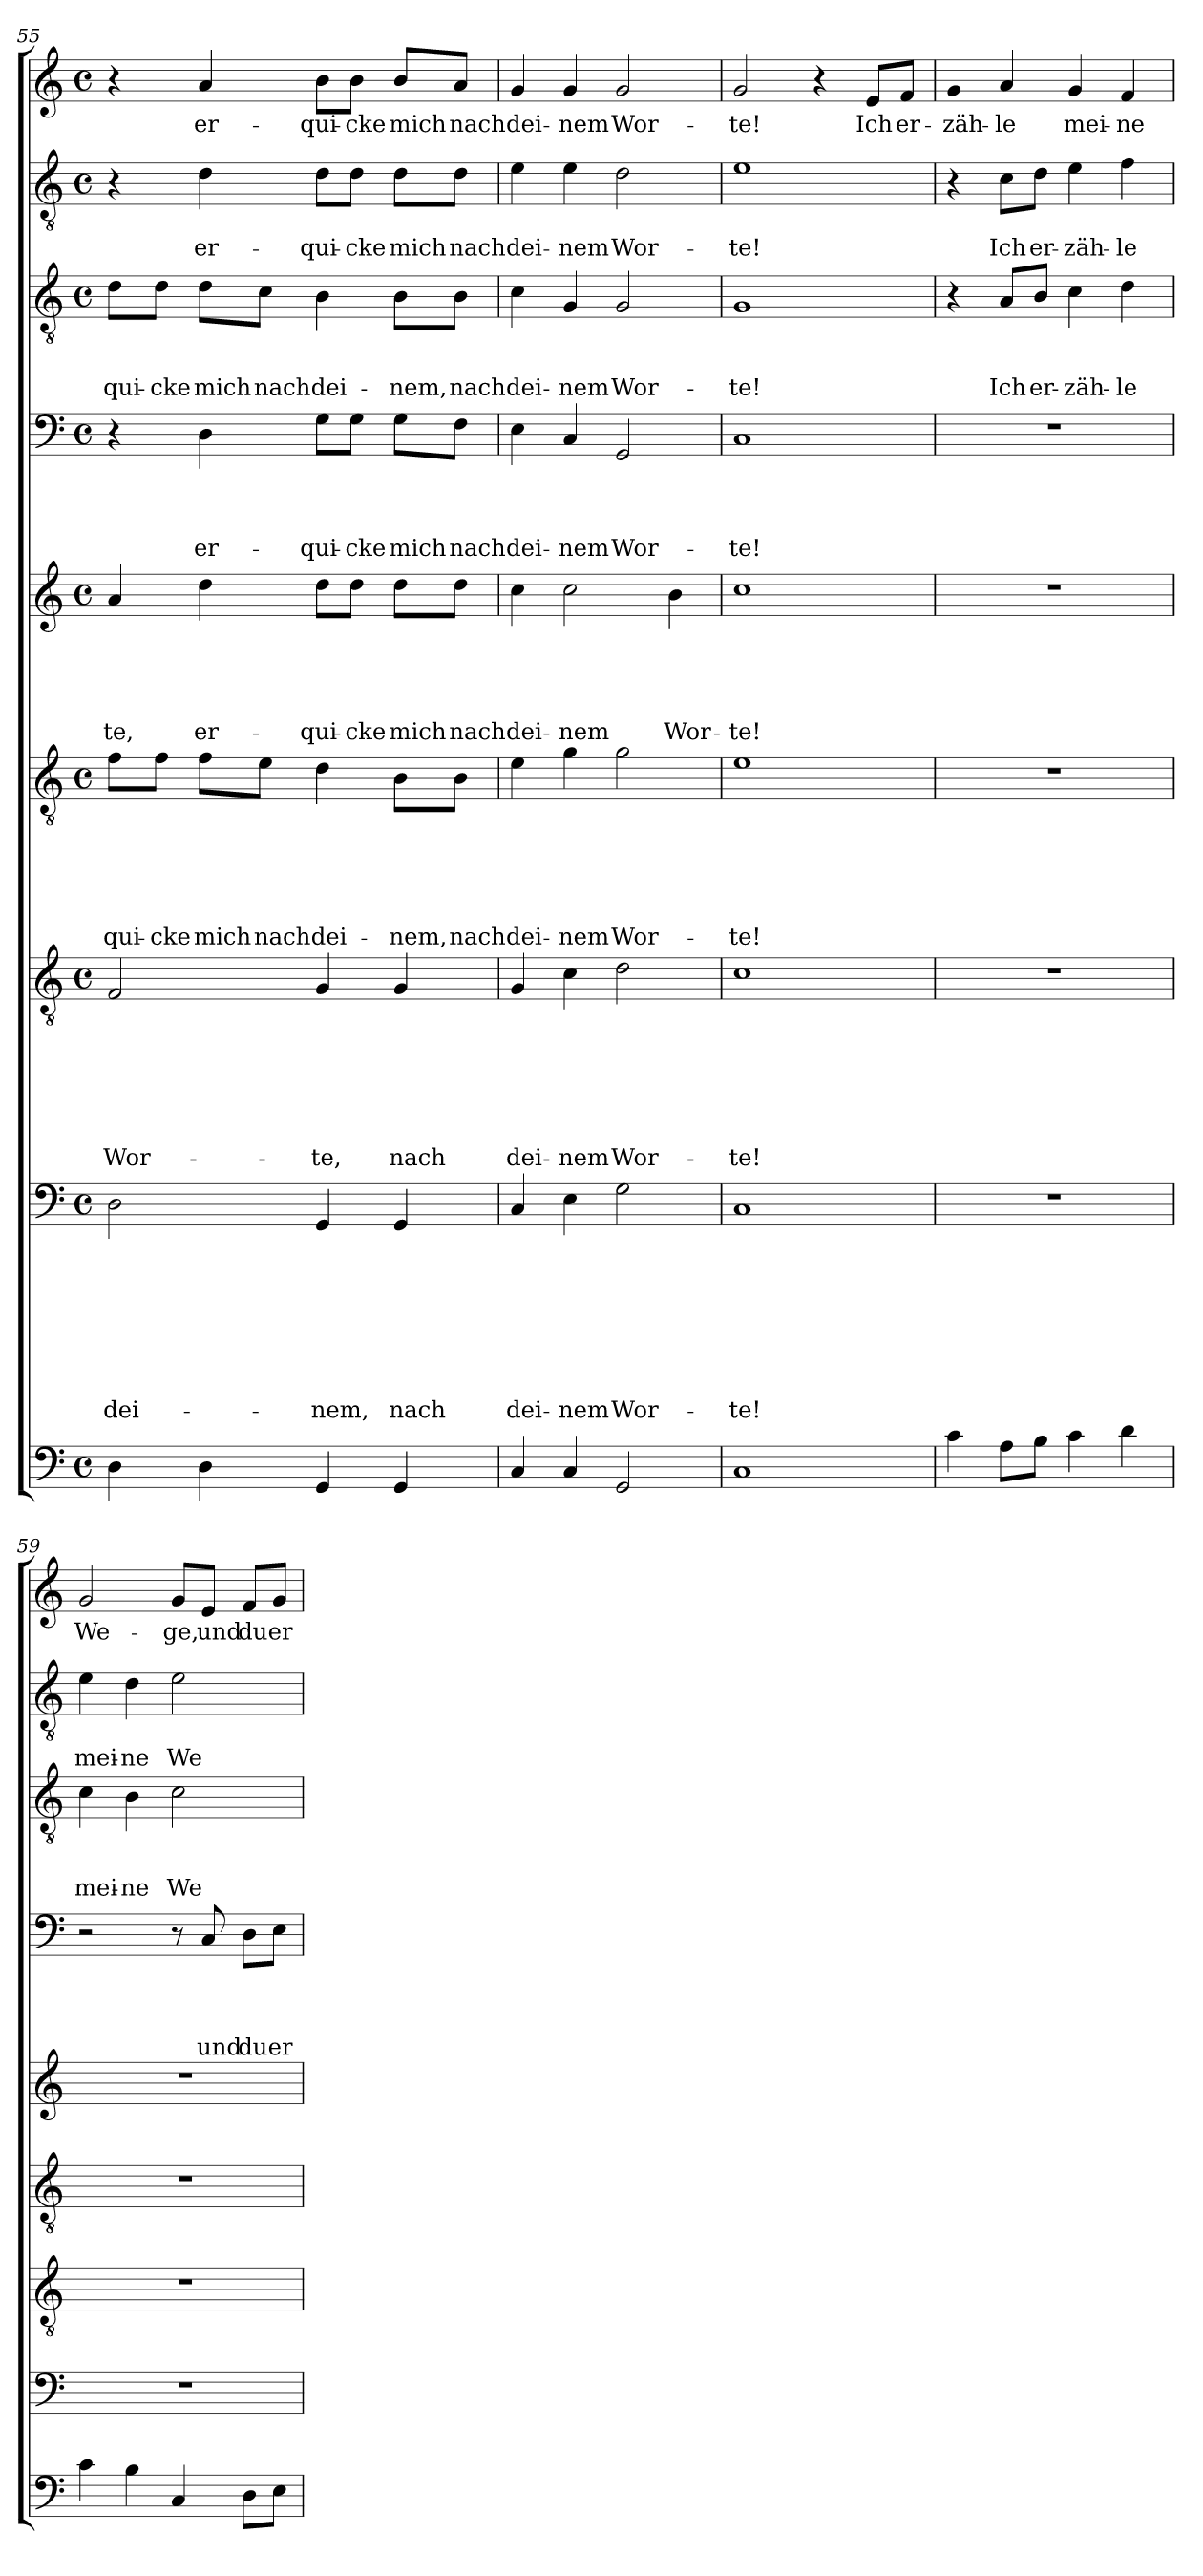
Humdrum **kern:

**kern	**kern	**text	**text	**text	**text	**text	**text	**text	**text	**kern	**text	**text	**text	**text	**text	**text	**text	**kern	**text	**text	**text	**text	**text	**text	**kern	**text	**text	**text	**text	**text	**kern	**text	**text	**text	**text	**kern	**text	**text	**text	**kern	**text	**text	**kern	**text
*part9	*part8	*part8	*part8	*part8	*part8	*part8	*part8	*part8	*part8	*part7	*part7	*part7	*part7	*part7	*part7	*part7	*part7	*part6	*part6	*part6	*part6	*part6	*part6	*part6	*part5	*part5	*part5	*part5	*part5	*part5	*part4	*part4	*part4	*part4	*part4	*part3	*part3	*part3	*part3	*part2	*part2	*part2	*part1	*part1
*staff9	*staff8	*staff8	*staff8	*staff8	*staff8	*staff8	*staff8	*staff8	*staff8	*staff7	*staff7	*staff7	*staff7	*staff7	*staff7	*staff7	*staff7	*staff6	*staff6	*staff6	*staff6	*staff6	*staff6	*staff6	*staff5	*staff5	*staff5	*staff5	*staff5	*staff5	*staff4	*staff4	*staff4	*staff4	*staff4	*staff3	*staff3	*staff3	*staff3	*staff2	*staff2	*staff2	*staff1	*staff1
!!LO:LB:g=z
*clefF4	*clefF4	*	*	*	*	*	*	*	*	*clefGv2	*	*	*	*	*	*	*	*clefGv2	*	*	*	*	*	*	*clefG2	*	*	*	*	*	*clefF4	*	*	*	*	*clefGv2	*	*	*	*clefGv2	*	*	*clefG2	*
*k[]	*k[]	*	*	*	*	*	*	*	*	*k[]	*	*	*	*	*	*	*	*k[]	*	*	*	*	*	*	*k[]	*	*	*	*	*	*k[]	*	*	*	*	*k[]	*	*	*	*k[]	*	*	*k[]	*
*C:	*C:	*	*	*	*	*	*	*	*	*C:	*	*	*	*	*	*	*	*C:	*	*	*	*	*	*	*C:	*	*	*	*	*	*C:	*	*	*	*	*C:	*	*	*	*C:	*	*	*C:	*
*M4/4	*M4/4	*	*	*	*	*	*	*	*	*M4/4	*	*	*	*	*	*	*	*M4/4	*	*	*	*	*	*	*M4/4	*	*	*	*	*	*M4/4	*	*	*	*	*M4/4	*	*	*	*M4/4	*	*	*M4/4	*
*met(c)	*met(c)	*	*	*	*	*	*	*	*	*met(c)	*	*	*	*	*	*	*	*met(c)	*	*	*	*	*	*	*met(c)	*	*	*	*	*	*met(c)	*	*	*	*	*met(c)	*	*	*	*met(c)	*	*	*met(c)	*
=55	=55	=55	=55	=55	=55	=55	=55	=55	=55	=55	=55	=55	=55	=55	=55	=55	=55	=55	=55	=55	=55	=55	=55	=55	=55	=55	=55	=55	=55	=55	=55	=55	=55	=55	=55	=55	=55	=55	=55	=55	=55	=55	=55	=55
!	!	!	!	!	!	!	!	!	!LO:LY:b	!	!	!	!	!	!	!	!LO:LY:b	!	!	!	!	!	!	!LO:LY:b	!	!	!	!	!	!LO:LY:b	!	!	!	!	!	!	!	!	!LO:LY:b	!	!	!	!	!
4D\	2D\	.	.	.	.	.	.	.	dei-	2F/	.	.	.	.	.	.	Wor-	8f\L	.	.	.	.	.	-qui-	4a/	.	.	.	.	-te,	4r	.	.	.	.	8d\L	.	.	-qui-	4r	.	.	4r	.
!	!	!	!	!	!	!	!	!	!	!	!	!	!	!	!	!	!	!	!	!	!	!	!	!LO:LY:b	!	!	!	!	!	!	!	!	!	!	!	!	!	!	!LO:LY:b	!	!	!	!	!
.	.	.	.	.	.	.	.	.	.	.	.	.	.	.	.	.	.	8f\J	.	.	.	.	.	-cke	.	.	.	.	.	.	.	.	.	.	.	8d\J	.	.	-cke	.	.	.	.	.
!	!	!	!	!	!	!	!	!	!	!	!	!	!	!	!	!	!	!	!	!	!	!	!	!LO:LY:b	!	!	!	!	!	!LO:LY:b	!	!	!	!	!LO:LY:b	!	!	!	!LO:LY:b	!	!	!LO:LY:b	!	!LO:LY:b
4D\	.	.	.	.	.	.	.	.	.	.	.	.	.	.	.	.	.	8f\L	.	.	.	.	.	mich	4dd\	.	.	.	.	er-	4D\	.	.	.	er-	8d\L	.	.	mich	4d\	.	er-	4a/	er-
!	!	!	!	!	!	!	!	!	!	!	!	!	!	!	!	!	!	!	!	!	!	!	!	!LO:LY:b	!	!	!	!	!	!	!	!	!	!	!	!	!	!	!LO:LY:b	!	!	!	!	!
.	.	.	.	.	.	.	.	.	.	.	.	.	.	.	.	.	.	8e\J	.	.	.	.	.	nach	.	.	.	.	.	.	.	.	.	.	.	8c\J	.	.	nach	.	.	.	.	.
!	!	!	!	!	!	!	!	!	!LO:LY:b	!	!	!	!	!	!	!	!LO:LY:b	!	!	!	!	!	!	!LO:LY:b	!	!	!	!	!	!LO:LY:b	!	!	!	!	!LO:LY:b	!	!	!	!LO:LY:b	!	!	!LO:LY:b	!	!LO:LY:b
4GG/	4GG/	.	.	.	.	.	.	.	-nem,	4G/	.	.	.	.	.	.	-te,	4d\	.	.	.	.	.	dei-	8dd\L	.	.	.	.	-qui-	8G\L	.	.	.	-qui-	4B\	.	.	dei-	8d\L	.	-qui-	8b\L	-qui-
!	!	!	!	!	!	!	!	!	!	!	!	!	!	!	!	!	!	!	!	!	!	!	!	!	!	!	!	!	!	!LO:LY:b	!	!	!	!	!LO:LY:b	!	!	!	!	!	!	!LO:LY:b	!	!LO:LY:b
.	.	.	.	.	.	.	.	.	.	.	.	.	.	.	.	.	.	.	.	.	.	.	.	.	8dd\J	.	.	.	.	-cke	8G\J	.	.	.	-cke	.	.	.	.	8d\J	.	-cke	8b\J	-cke
!	!	!	!	!	!	!	!	!	!LO:LY:b	!	!	!	!	!	!	!	!LO:LY:b	!	!	!	!	!	!	!LO:LY:b	!	!	!	!	!	!LO:LY:b	!	!	!	!	!LO:LY:b	!	!	!	!LO:LY:b	!	!	!LO:LY:b	!	!LO:LY:b
4GG/	4GG/	.	.	.	.	.	.	.	nach	4G/	.	.	.	.	.	.	nach	8B\L	.	.	.	.	.	-nem,	8dd\L	.	.	.	.	mich	8G\L	.	.	.	mich	8B\L	.	.	-nem,	8d\L	.	mich	8b/L	mich
!	!	!	!	!	!	!	!	!	!	!	!	!	!	!	!	!	!	!	!	!	!	!	!	!LO:LY:b	!	!	!	!	!	!LO:LY:b	!	!	!	!	!LO:LY:b	!	!	!	!LO:LY:b	!	!	!LO:LY:b	!	!LO:LY:b
.	.	.	.	.	.	.	.	.	.	.	.	.	.	.	.	.	.	8B\J	.	.	.	.	.	nach	8dd\J	.	.	.	.	nach	8F\J	.	.	.	nach	8B\J	.	.	nach	8d\J	.	nach	8a/J	nach
=56	=56	=56	=56	=56	=56	=56	=56	=56	=56	=56	=56	=56	=56	=56	=56	=56	=56	=56	=56	=56	=56	=56	=56	=56	=56	=56	=56	=56	=56	=56	=56	=56	=56	=56	=56	=56	=56	=56	=56	=56	=56	=56	=56	=56
!	!	!	!	!	!	!	!	!	!LO:LY:b	!	!	!	!	!	!	!	!LO:LY:b	!	!	!	!	!	!	!LO:LY:b	!	!	!	!	!	!LO:LY:b	!	!	!	!	!LO:LY:b	!	!	!	!LO:LY:b	!	!	!LO:LY:b	!	!LO:LY:b
4C/	4C/	.	.	.	.	.	.	.	dei-	4G/	.	.	.	.	.	.	dei-	4e\	.	.	.	.	.	dei-	4cc\	.	.	.	.	dei-	4E\	.	.	.	dei-	4c\	.	.	dei-	4e\	.	dei-	4g/	dei-
!	!	!	!	!	!	!	!	!	!LO:LY:b	!	!	!	!	!	!	!	!LO:LY:b	!	!	!	!	!	!	!LO:LY:b	!	!	!	!	!	!LO:LY:b	!	!	!	!	!LO:LY:b	!	!	!	!LO:LY:b	!	!	!LO:LY:b	!	!LO:LY:b
4C/	4E\	.	.	.	.	.	.	.	-nem	4c\	.	.	.	.	.	.	-nem	4g\	.	.	.	.	.	-nem	2cc\	.	.	.	.	-nem	4C/	.	.	.	-nem	4G/	.	.	-nem	4e\	.	-nem	4g/	-nem
!	!	!	!	!	!	!	!	!	!LO:LY:b	!	!	!	!	!	!	!	!LO:LY:b	!	!	!	!	!	!	!LO:LY:b	!	!	!	!	!	!	!	!	!	!	!LO:LY:b	!	!	!	!LO:LY:b	!	!	!LO:LY:b	!	!LO:LY:b
2GG/	2G\	.	.	.	.	.	.	.	Wor-	2d\	.	.	.	.	.	.	Wor-	2g\	.	.	.	.	.	Wor-	.	.	.	.	.	.	2GG/	.	.	.	Wor-	2G/	.	.	Wor-	2d\	.	Wor-	2g/	Wor-
!	!	!	!	!	!	!	!	!	!	!	!	!	!	!	!	!	!	!	!	!	!	!	!	!	!	!	!	!	!	!LO:LY:b	!	!	!	!	!	!	!	!	!	!	!	!	!	!
.	.	.	.	.	.	.	.	.	.	.	.	.	.	.	.	.	.	.	.	.	.	.	.	.	4b\	.	.	.	.	Wor-	.	.	.	.	.	.	.	.	.	.	.	.	.	.
=57	=57	=57	=57	=57	=57	=57	=57	=57	=57	=57	=57	=57	=57	=57	=57	=57	=57	=57	=57	=57	=57	=57	=57	=57	=57	=57	=57	=57	=57	=57	=57	=57	=57	=57	=57	=57	=57	=57	=57	=57	=57	=57	=57	=57
!	!	!	!	!	!	!	!	!	!LO:LY:b	!	!	!	!	!	!	!	!LO:LY:b	!	!	!	!	!	!	!LO:LY:b	!	!	!	!	!	!LO:LY:b	!	!	!	!	!LO:LY:b	!	!	!	!LO:LY:b	!	!	!LO:LY:b	!	!LO:LY:b
1C	1C	.	.	.	.	.	.	.	-te!	1c	.	.	.	.	.	.	-te!	1e	.	.	.	.	.	-te!	1cc	.	.	.	.	-te!	1C	.	.	.	-te!	1G	.	.	-te!	1e	.	-te!	2g/	-te!
.	.	.	.	.	.	.	.	.	.	.	.	.	.	.	.	.	.	.	.	.	.	.	.	.	.	.	.	.	.	.	.	.	.	.	.	.	.	.	.	.	.	.	4r	.
!	!	!	!	!	!	!	!	!	!	!	!	!	!	!	!	!	!	!	!	!	!	!	!	!	!	!	!	!	!	!	!	!	!	!	!	!	!	!	!	!	!	!	!	!LO:LY:b
.	.	.	.	.	.	.	.	.	.	.	.	.	.	.	.	.	.	.	.	.	.	.	.	.	.	.	.	.	.	.	.	.	.	.	.	.	.	.	.	.	.	.	8e/L	Ich
!	!	!	!	!	!	!	!	!	!	!	!	!	!	!	!	!	!	!	!	!	!	!	!	!	!	!	!	!	!	!	!	!	!	!	!	!	!	!	!	!	!	!	!	!LO:LY:b
.	.	.	.	.	.	.	.	.	.	.	.	.	.	.	.	.	.	.	.	.	.	.	.	.	.	.	.	.	.	.	.	.	.	.	.	.	.	.	.	.	.	.	8f/J	er-
=58	=58	=58	=58	=58	=58	=58	=58	=58	=58	=58	=58	=58	=58	=58	=58	=58	=58	=58	=58	=58	=58	=58	=58	=58	=58	=58	=58	=58	=58	=58	=58	=58	=58	=58	=58	=58	=58	=58	=58	=58	=58	=58	=58	=58
!	!	!	!	!	!	!	!	!	!	!	!	!	!	!	!	!	!	!	!	!	!	!	!	!	!	!	!	!	!	!	!	!	!	!	!	!	!	!	!	!	!	!	!	!LO:LY:b
4c\	1r	.	.	.	.	.	.	.	.	1r	.	.	.	.	.	.	.	1r	.	.	.	.	.	.	1r	.	.	.	.	.	1r	.	.	.	.	4r	.	.	.	4r	.	.	4g/	-zäh-
!	!	!	!	!	!	!	!	!	!	!	!	!	!	!	!	!	!	!	!	!	!	!	!	!	!	!	!	!	!	!	!	!	!	!	!	!	!	!	!LO:LY:b	!	!	!LO:LY:b	!	!LO:LY:b
8A\L	.	.	.	.	.	.	.	.	.	.	.	.	.	.	.	.	.	.	.	.	.	.	.	.	.	.	.	.	.	.	.	.	.	.	.	8A/L	.	.	Ich	8c\L	.	Ich	4a/	-le
!	!	!	!	!	!	!	!	!	!	!	!	!	!	!	!	!	!	!	!	!	!	!	!	!	!	!	!	!	!	!	!	!	!	!	!	!	!	!	!LO:LY:b	!	!	!LO:LY:b	!	!
8B\J	.	.	.	.	.	.	.	.	.	.	.	.	.	.	.	.	.	.	.	.	.	.	.	.	.	.	.	.	.	.	.	.	.	.	.	8B/J	.	.	er-	8d\J	.	er-	.	.
!	!	!	!	!	!	!	!	!	!	!	!	!	!	!	!	!	!	!	!	!	!	!	!	!	!	!	!	!	!	!	!	!	!	!	!	!	!	!	!LO:LY:b	!	!	!LO:LY:b	!	!LO:LY:b
4c\	.	.	.	.	.	.	.	.	.	.	.	.	.	.	.	.	.	.	.	.	.	.	.	.	.	.	.	.	.	.	.	.	.	.	.	4c\	.	.	-zäh-	4e\	.	-zäh-	4g/	mei-
!	!	!	!	!	!	!	!	!	!	!	!	!	!	!	!	!	!	!	!	!	!	!	!	!	!	!	!	!	!	!	!	!	!	!	!	!	!	!	!LO:LY:b	!	!	!LO:LY:b	!	!LO:LY:b
4d\	.	.	.	.	.	.	.	.	.	.	.	.	.	.	.	.	.	.	.	.	.	.	.	.	.	.	.	.	.	.	.	.	.	.	.	4d\	.	.	-le	4f\	.	-le	4f/	-ne
=59	=59	=59	=59	=59	=59	=59	=59	=59	=59	=59	=59	=59	=59	=59	=59	=59	=59	=59	=59	=59	=59	=59	=59	=59	=59	=59	=59	=59	=59	=59	=59	=59	=59	=59	=59	=59	=59	=59	=59	=59	=59	=59	=59	=59
!	!	!	!	!	!	!	!	!	!	!	!	!	!	!	!	!	!	!	!	!	!	!	!	!	!	!	!	!	!	!	!	!	!	!	!	!	!	!	!LO:LY:b	!	!	!LO:LY:b	!	!LO:LY:b
4c\	1r	.	.	.	.	.	.	.	.	1r	.	.	.	.	.	.	.	1r	.	.	.	.	.	.	1r	.	.	.	.	.	2r	.	.	.	.	4c\	.	.	mei-	4e\	.	mei-	2g/	We-
!	!	!	!	!	!	!	!	!	!	!	!	!	!	!	!	!	!	!	!	!	!	!	!	!	!	!	!	!	!	!	!	!	!	!	!	!	!	!	!LO:LY:b	!	!	!LO:LY:b	!	!
4B\	.	.	.	.	.	.	.	.	.	.	.	.	.	.	.	.	.	.	.	.	.	.	.	.	.	.	.	.	.	.	.	.	.	.	.	4B\	.	.	-ne	4d\	.	-ne	.	.
!	!	!	!	!	!	!	!	!	!	!	!	!	!	!	!	!	!	!	!	!	!	!	!	!	!	!	!	!	!	!	!	!	!	!	!	!	!	!	!LO:LY:b	!	!	!LO:LY:b	!	!LO:LY:b
4C/	.	.	.	.	.	.	.	.	.	.	.	.	.	.	.	.	.	.	.	.	.	.	.	.	.	.	.	.	.	.	8r	.	.	.	.	2c\	.	.	We-	2e\	.	We-	8g/L	-ge,
!	!	!	!	!	!	!	!	!	!	!	!	!	!	!	!	!	!	!	!	!	!	!	!	!	!	!	!	!	!	!	!	!	!	!	!LO:LY:b	!	!	!	!	!	!	!	!	!LO:LY:b
.	.	.	.	.	.	.	.	.	.	.	.	.	.	.	.	.	.	.	.	.	.	.	.	.	.	.	.	.	.	.	8C/	.	.	.	und	.	.	.	.	.	.	.	8e/J	und
!	!	!	!	!	!	!	!	!	!	!	!	!	!	!	!	!	!	!	!	!	!	!	!	!	!	!	!	!	!	!	!	!	!	!	!LO:LY:b	!	!	!	!	!	!	!	!	!LO:LY:b
8D\L	.	.	.	.	.	.	.	.	.	.	.	.	.	.	.	.	.	.	.	.	.	.	.	.	.	.	.	.	.	.	8D\L	.	.	.	du	.	.	.	.	.	.	.	8f/L	du
!	!	!	!	!	!	!	!	!	!	!	!	!	!	!	!	!	!	!	!	!	!	!	!	!	!	!	!	!	!	!	!	!	!	!	!LO:LY:b	!	!	!	!	!	!	!	!	!LO:LY:b
8E\J	.	.	.	.	.	.	.	.	.	.	.	.	.	.	.	.	.	.	.	.	.	.	.	.	.	.	.	.	.	.	8E\J	.	.	.	er-	.	.	.	.	.	.	.	8g/J	er-
=	=	=	=	=	=	=	=	=	=	=	=	=	=	=	=	=	=	=	=	=	=	=	=	=	=	=	=	=	=	=	=	=	=	=	=	=	=	=	=	=	=	=	=	=
*-	*-	*-	*-	*-	*-	*-	*-	*-	*-	*-	*-	*-	*-	*-	*-	*-	*-	*-	*-	*-	*-	*-	*-	*-	*-	*-	*-	*-	*-	*-	*-	*-	*-	*-	*-	*-	*-	*-	*-	*-	*-	*-	*-	*-
